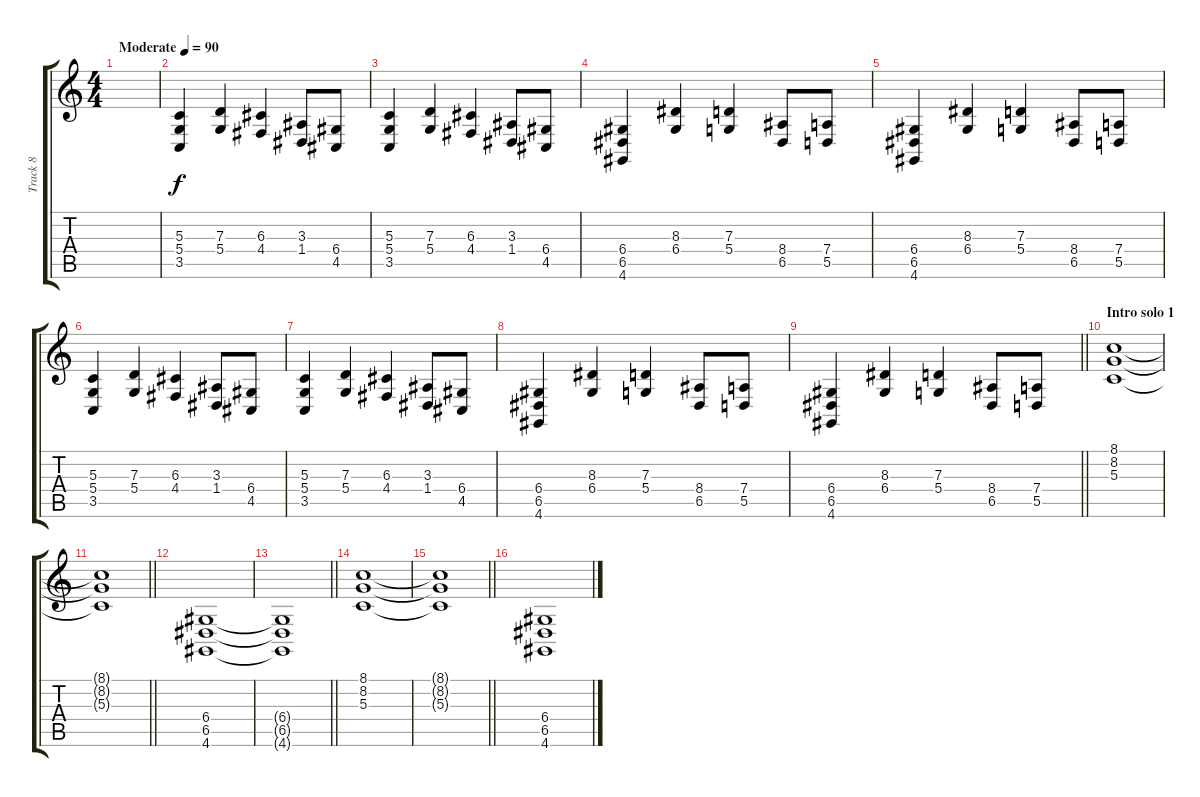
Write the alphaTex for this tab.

\track ("Track 8" "Track 8") {instrument pad2warm}
\staff {score tabs}
\tuning (E4 B3 G3 D3 A2 E2) {hide}
\ts (4 4)
\tempo (90 "Moderate")
\clef g2
\ks c
|
(5.3 5.4 3.5).4 (7.3 5.4).4 (6.3 4.4).4 (3.3 1.4).8 (6.4 4.5).8 |
(5.3 5.4 3.5).4 (7.3 5.4).4 (6.3 4.4).4 (3.3 1.4).8 (6.4 4.5).8 |
(6.4 6.5 4.6).4 (8.3 6.4).4 (7.3 5.4).4 (8.4 6.5).8 (7.4 5.5).8 |
(6.4 6.5 4.6).4 (8.3 6.4).4 (7.3 5.4).4 (8.4 6.5).8 (7.4 5.5).8 |
(5.3 5.4 3.5).4 (7.3 5.4).4 (6.3 4.4).4 (3.3 1.4).8 (6.4 4.5).8 |
(5.3 5.4 3.5).4 (7.3 5.4).4 (6.3 4.4).4 (3.3 1.4).8 (6.4 4.5).8 |
(6.4 6.5 4.6).4 (8.3 6.4).4 (7.3 5.4).4 (8.4 6.5).8 (7.4 5.5).8 |
\barLineRight lightlight
(6.4 6.5 4.6).4 (8.3 6.4).4 (7.3 5.4).4 (8.4 6.5).8 (7.4 5.5).8 |
\section ("" "Intro solo 1")
(8.1 8.2 5.3).1 |
\barLineRight lightlight
(8.1{t} 8.2{t} 5.3{t}).1 |
(6.4 6.5 4.6).1 |
\barLineRight lightlight
(6.4{t} 6.5{t} 4.6{t}).1 |
(8.1 8.2 5.3).1 |
\barLineRight lightlight
(8.1{t} 8.2{t} 5.3{t}).1 |
(6.4 6.5 4.6).1
